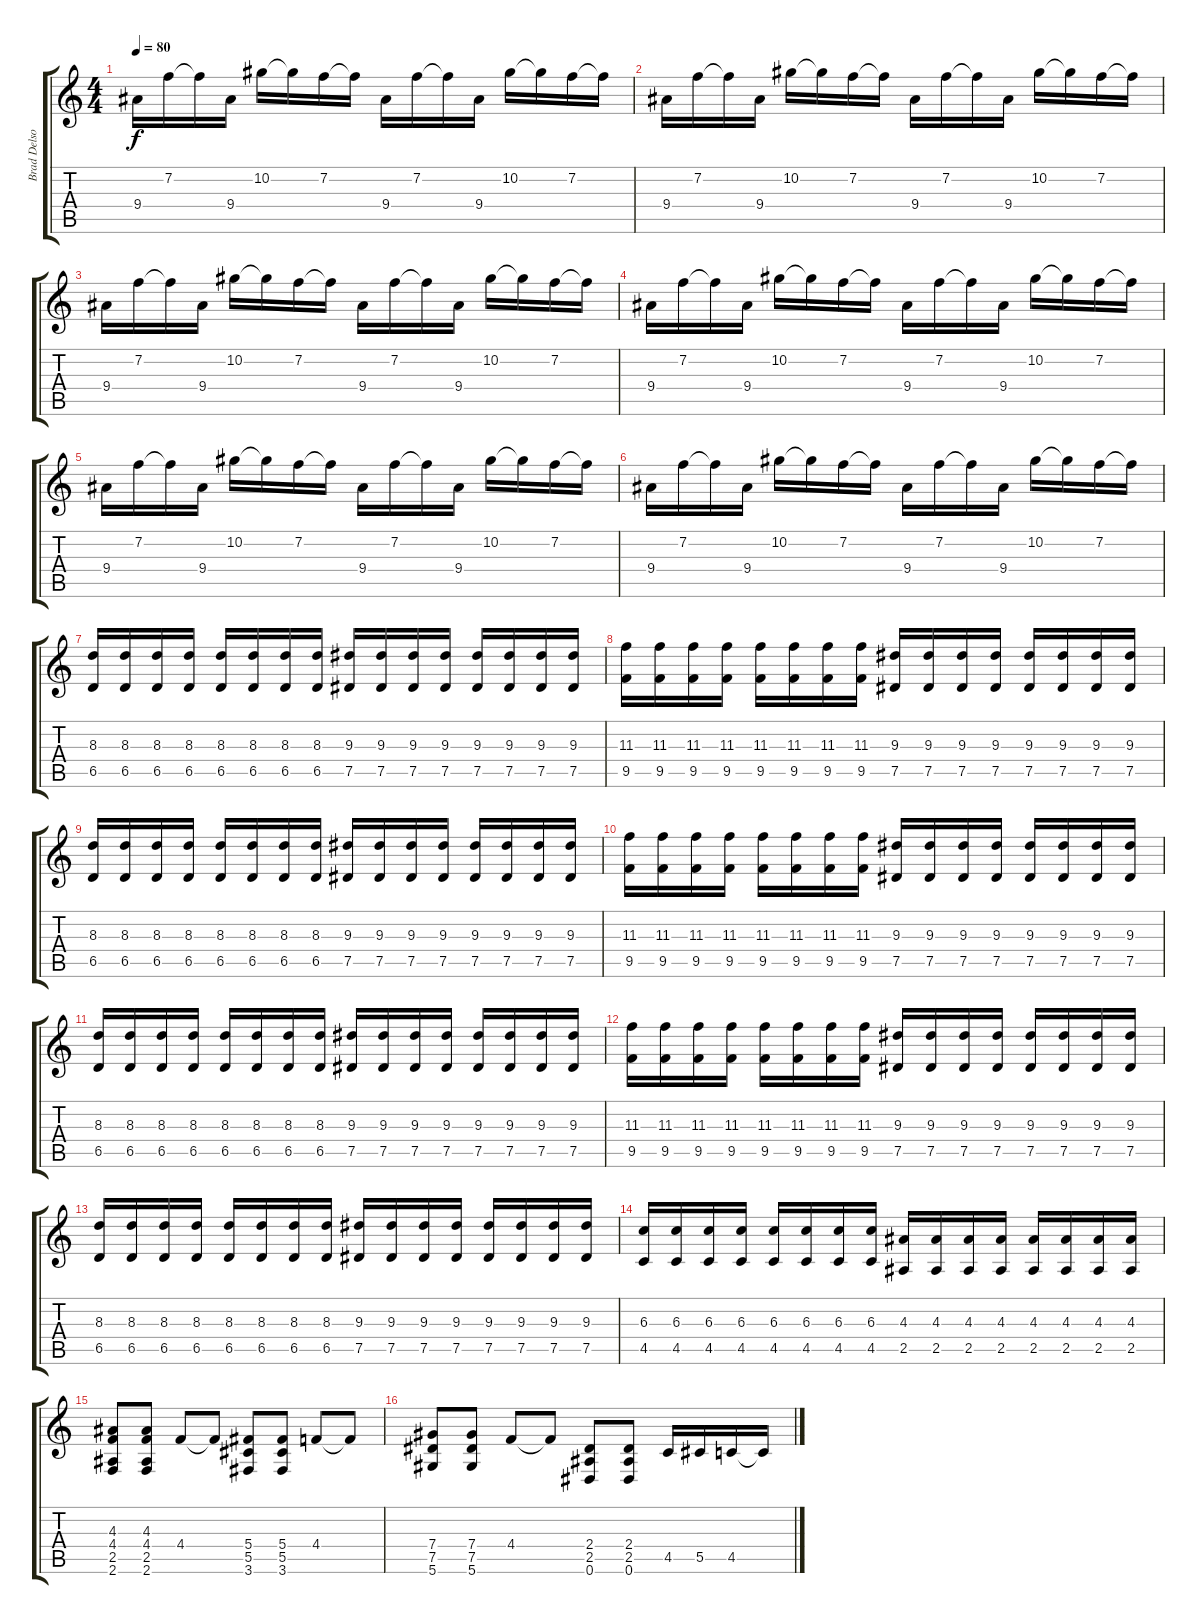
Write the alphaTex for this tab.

\track ("Brad Delson (Main Guitar)" "Brad Delso") {instrument distortionguitar}
\staff {score tabs}
\tuning (Eb4 Bb3 Gb3 Db3 Ab2 Eb2) {hide}
\ts (4 4)
\tempo 80
\clef g2
\ks c
9.4.16{dy f} 7.2.16 7.2{t}.16 9.4.16 10.2.16 10.2{t}.16 7.2.16 7.2{t}.16 9.4.16 7.2.16 7.2{t}.16 9.4.16 10.2.16 10.2{t}.16 7.2.16 7.2{t}.16 |
9.4.16 7.2.16 7.2{t}.16 9.4.16 10.2.16 10.2{t}.16 7.2.16 7.2{t}.16 9.4.16 7.2.16 7.2{t}.16 9.4.16 10.2.16 10.2{t}.16 7.2.16 7.2{t}.16 |
9.4.16{instrument electricguitarclean} 7.2.16 7.2{t}.16 9.4.16 10.2.16 10.2{t}.16 7.2.16 7.2{t}.16 9.4.16 7.2.16 7.2{t}.16 9.4.16 10.2.16 10.2{t}.16 7.2.16 7.2{t}.16 |
9.4.16 7.2.16 7.2{t}.16 9.4.16 10.2.16 10.2{t}.16 7.2.16 7.2{t}.16 9.4.16 7.2.16 7.2{t}.16 9.4.16 10.2.16 10.2{t}.16 7.2.16 7.2{t}.16 |
9.4.16 7.2.16 7.2{t}.16 9.4.16 10.2.16 10.2{t}.16 7.2.16 7.2{t}.16 9.4.16 7.2.16 7.2{t}.16 9.4.16 10.2.16 10.2{t}.16 7.2.16 7.2{t}.16 |
9.4.16 7.2.16 7.2{t}.16 9.4.16 10.2.16 10.2{t}.16 7.2.16 7.2{t}.16 9.4.16 7.2.16 7.2{t}.16 9.4.16 10.2.16 10.2{t}.16 7.2.16 7.2{t}.16 |
(8.3 6.5).16{instrument distortionguitar} (8.3 6.5).16 (8.3 6.5).16 (8.3 6.5).16 (8.3 6.5).16 (8.3 6.5).16 (8.3 6.5).16 (8.3 6.5).16 (9.3 7.5).16 (9.3 7.5).16 (9.3 7.5).16 (9.3 7.5).16 (9.3 7.5).16 (9.3 7.5).16 (9.3 7.5).16 (9.3 7.5).16 |
(11.3 9.5).16 (11.3 9.5).16 (11.3 9.5).16 (11.3 9.5).16 (11.3 9.5).16 (11.3 9.5).16 (11.3 9.5).16 (11.3 9.5).16 (9.3 7.5).16 (9.3 7.5).16 (9.3 7.5).16 (9.3 7.5).16 (9.3 7.5).16 (9.3 7.5).16 (9.3 7.5).16 (9.3 7.5).16 |
(8.3 6.5).16{instrument distortionguitar} (8.3 6.5).16 (8.3 6.5).16 (8.3 6.5).16 (8.3 6.5).16 (8.3 6.5).16 (8.3 6.5).16 (8.3 6.5).16 (9.3 7.5).16 (9.3 7.5).16 (9.3 7.5).16 (9.3 7.5).16 (9.3 7.5).16 (9.3 7.5).16 (9.3 7.5).16 (9.3 7.5).16 |
(11.3 9.5).16 (11.3 9.5).16 (11.3 9.5).16 (11.3 9.5).16 (11.3 9.5).16 (11.3 9.5).16 (11.3 9.5).16 (11.3 9.5).16 (9.3 7.5).16 (9.3 7.5).16 (9.3 7.5).16 (9.3 7.5).16 (9.3 7.5).16 (9.3 7.5).16 (9.3 7.5).16 (9.3 7.5).16 |
(8.3 6.5).16{instrument distortionguitar} (8.3 6.5).16 (8.3 6.5).16 (8.3 6.5).16 (8.3 6.5).16 (8.3 6.5).16 (8.3 6.5).16 (8.3 6.5).16 (9.3 7.5).16 (9.3 7.5).16 (9.3 7.5).16 (9.3 7.5).16 (9.3 7.5).16 (9.3 7.5).16 (9.3 7.5).16 (9.3 7.5).16 |
(11.3 9.5).16 (11.3 9.5).16 (11.3 9.5).16 (11.3 9.5).16 (11.3 9.5).16 (11.3 9.5).16 (11.3 9.5).16 (11.3 9.5).16 (9.3 7.5).16 (9.3 7.5).16 (9.3 7.5).16 (9.3 7.5).16 (9.3 7.5).16 (9.3 7.5).16 (9.3 7.5).16 (9.3 7.5).16 |
(8.3 6.5).16 (8.3 6.5).16 (8.3 6.5).16 (8.3 6.5).16 (8.3 6.5).16 (8.3 6.5).16 (8.3 6.5).16 (8.3 6.5).16 (9.3 7.5).16 (9.3 7.5).16 (9.3 7.5).16 (9.3 7.5).16 (9.3 7.5).16 (9.3 7.5).16 (9.3 7.5).16 (9.3 7.5).16 |
(6.3 4.5).16 (6.3 4.5).16 (6.3 4.5).16 (6.3 4.5).16 (6.3 4.5).16 (6.3 4.5).16 (6.3 4.5).16 (6.3 4.5).16 (4.3 2.5).16 (4.3 2.5).16 (4.3 2.5).16 (4.3 2.5).16 (4.3 2.5).16 (4.3 2.5).16 (4.3 2.5).16 (4.3 2.5).16 |
(4.3 4.4 2.5 2.6).8{volume 12} (4.3 4.4 2.5 2.6).8 4.4.8 4.4{t}.8 (5.4 5.5 3.6).8 (5.4 5.5 3.6).8 4.4.8 4.4{t}.8 |
(7.4 7.5 5.6).8 (7.4 7.5 5.6).8 4.4.8 4.4{t}.8 (2.4 2.5 0.6).8 (2.4 2.5 0.6).8 4.5.16 5.5.16 4.5.16 4.5{t}.16
